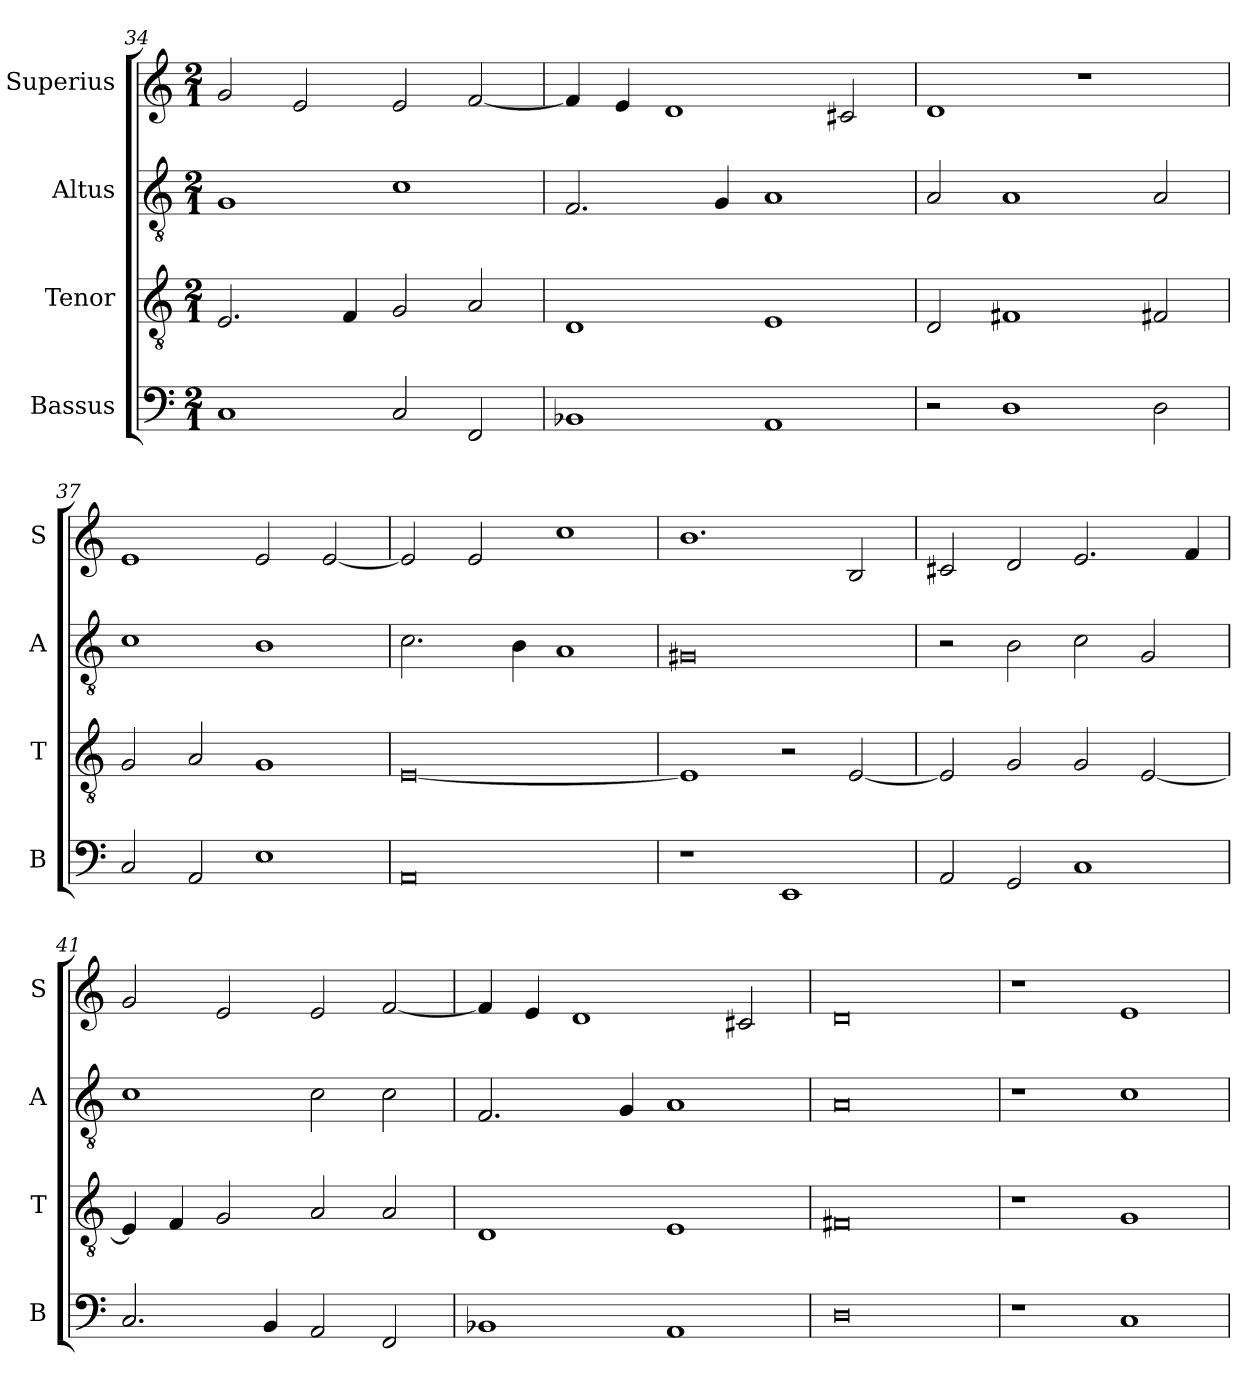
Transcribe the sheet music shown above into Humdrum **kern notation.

**kern	**kern	**kern	**kern
*part4	*part3	*part2	*part1
*staff4	*staff3	*staff2	*staff1
*I"Bassus	*I"Tenor	*I"Altus	*I"Superius
*I'B	*I'T	*I'A	*I'S
*clefF4	*clefGv2	*clefGv2	*clefG2
*k[]	*k[]	*k[]	*k[]
*C:	*C:	*C:	*C:
*M2/1	*M2/1	*M2/1	*M2/1
=34	=34	=34	=34
1C	2.E	1G	2g
.	.	.	2e
.	4F	.	.
2C	2G	1c	2e
2FF	2A	.	[2f
=35	=35	=35	=35
1BB-X	1D	2.F	4f]
.	.	.	4e
.	.	.	1d
.	.	4G	.
1AA	1E	1A	.
.	.	.	2c#X
=36	=36	=36	=36
2r	2D	2A	1d
1D	1F#X	1A	.
.	.	.	1r
2D	2F#X	2A	.
=37	=37	=37	=37
2C	2G	1c	1e
2AA	2A	.	.
1E	1G	1B	2e
.	.	.	[2e
=38	=38	=38	=38
0AA	[0E	2.c	2e]
.	.	.	2e
.	.	4B	.
.	.	1A	1cc
=39	=39	=39	=39
1r	1E]	0G#X	1.b
1EE	2r	.	.
.	[2E	.	2B
=40	=40	=40	=40
2AA	2E]	2r	2c#X
2GG	2G	2B	2d
1C	2G	2c	2.e
.	[2E	2G	.
.	.	.	4f
=41	=41	=41	=41
2.C	4E]	1c	2g
.	4F	.	.
.	2G	.	2e
4BB	.	.	.
2AA	2A	2c	2e
2FF	2A	2c	[2f
=42	=42	=42	=42
1BB-X	1D	2.F	4f]
.	.	.	4e
.	.	.	1d
.	.	4G	.
1AA	1E	1A	.
.	.	.	2c#X
=43	=43	=43	=43
0D	0F#X	0A	0d
=44	=44	=44	=44
1r	1r	1r	1r
1C	1G	1c	1e
=	=	=	=
*-	*-	*-	*-
